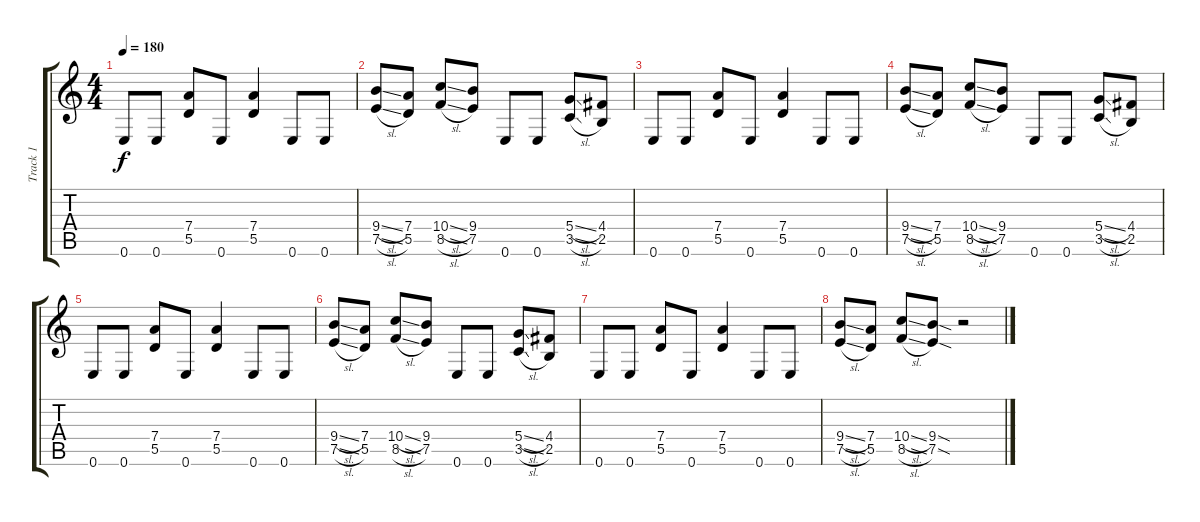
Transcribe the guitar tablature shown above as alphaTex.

\track ("Track 1" "Track 1") {instrument distortionguitar}
\staff {score tabs}
\tuning (E4 B3 G3 D3 A2 E2) {hide}
\ts (4 4)
\tempo 180
\clef g2
\ks c
0.6.8{dy f} 0.6.8 (7.4 5.5).8 0.6.8 (7.4 5.5).4 0.6.8 0.6.8 |
(9.4{sl} 7.5{sl}).8 (7.4 5.5).8 (10.4{sl} 8.5{sl}).8 (9.4 7.5).8 0.6.8 0.6.8 (5.4{sl} 3.5{sl}).8 (4.4 2.5).8 |
0.6.8 0.6.8 (7.4 5.5).8 0.6.8 (7.4 5.5).4 0.6.8 0.6.8 |
(9.4{sl} 7.5{sl}).8 (7.4 5.5).8 (10.4{sl} 8.5{sl}).8 (9.4 7.5).8 0.6.8 0.6.8 (5.4{sl} 3.5{sl}).8 (4.4 2.5).8 |
0.6.8 0.6.8 (7.4 5.5).8 0.6.8 (7.4 5.5).4 0.6.8 0.6.8 |
(9.4{sl} 7.5{sl}).8 (7.4 5.5).8 (10.4{sl} 8.5{sl}).8 (9.4 7.5).8 0.6.8 0.6.8 (5.4{sl} 3.5{sl}).8 (4.4 2.5).8 |
0.6.8 0.6.8 (7.4 5.5).8 0.6.8 (7.4 5.5).4 0.6.8 0.6.8 |
(9.4{sl} 7.5{sl}).8 (7.4 5.5).8 (10.4{sl} 8.5{sl}).8 (9.4{sod} 7.5{sod}).8 r.2
